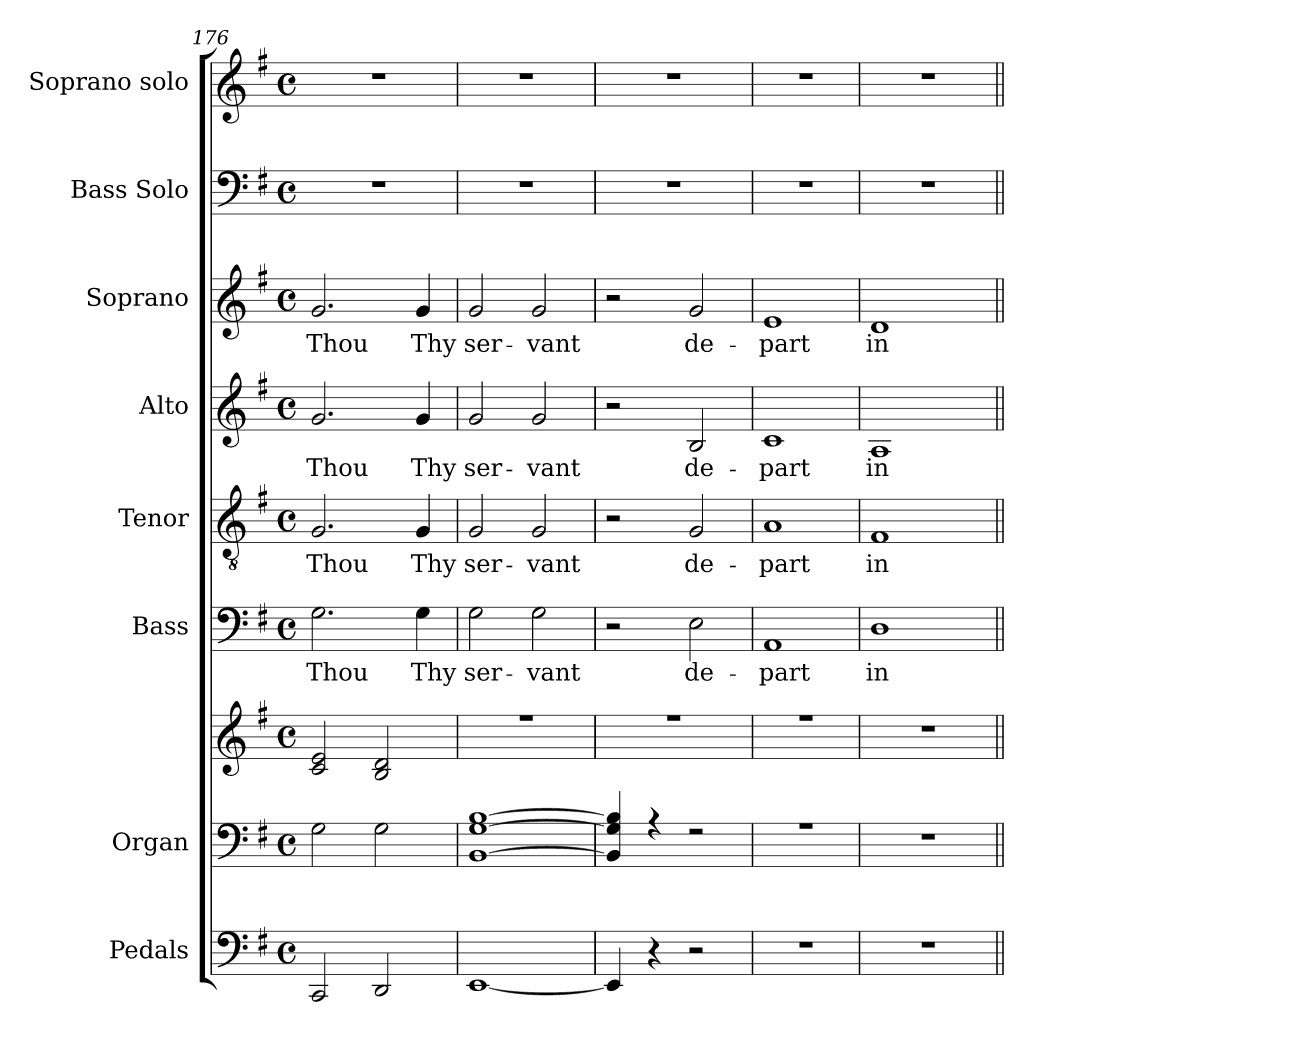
**kern	**kern	**kern	**kern	**text	**kern	**text	**kern	**text	**kern	**text	**kern	**kern
*part8	*part7	*part7	*part6	*part6	*part5	*part5	*part4	*part4	*part3	*part3	*part2	*part1
*staff9	*staff8	*staff7	*staff6	*staff6	*staff5	*staff5	*staff4	*staff4	*staff3	*staff3	*staff2	*staff1
*I"Pedals	*I"Organ	*	*I"Bass	*	*I"Tenor	*	*I"Alto	*	*I"Soprano	*	*I"Bass Solo	*I"Soprano solo
*	*	*	*I'B	*	*I'T	*	*I'A	*	*I'S	*	*I'B	*I'S
*clefF4	*clefF4	*clefG2	*clefF4	*	*clefGv2	*	*clefG2	*	*clefG2	*	*clefF4	*clefG2
*k[f#]	*k[f#]	*k[f#]	*k[f#]	*	*k[f#]	*	*k[f#]	*	*k[f#]	*	*k[f#]	*k[f#]
*G:	*G:	*G:	*G:	*	*G:	*	*G:	*	*G:	*	*G:	*G:
*M4/4	*M4/4	*M4/4	*M4/4	*	*M4/4	*	*M4/4	*	*M4/4	*	*M4/4	*M4/4
*met(c)	*met(c)	*met(c)	*met(c)	*	*met(c)	*	*met(c)	*	*met(c)	*	*met(c)	*met(c)
=176	=176	=176	=176	=176	=176	=176	=176	=176	=176	=176	=176	=176
*	*^	*^	*	*	*	*	*	*	*	*	*	*
!	!	!	!	!	!	!LO:LY:b	!	!LO:LY:b	!	!LO:LY:b	!	!LO:LY:b	!	!
2CC	2G\	1ryy	2c/ 2e/	1ryy	2.G	Thou	2.G	Thou	2.g	Thou	2.g	Thou	1r	1r
2DD	2G\	.	2B/ 2d/	.	.	.	.	.	.	.	.	.	.	.
!	!	!	!	!	!	!LO:LY:b	!	!LO:LY:b	!	!LO:LY:b	!	!LO:LY:b	!	!
.	.	.	.	.	4G	Thy	4G	Thy	4g	Thy	4g	Thy	.	.
=177	=177	=177	=177	=177	=177	=177	=177	=177	=177	=177	=177	=177	=177	=177
!	!	!	!	!	!	!LO:LY:b	!	!LO:LY:b	!	!LO:LY:b	!	!LO:LY:b	!	!
[1EE	[1BB/ [1G/ [1B/	1ryy	1r	1ryy	2G	ser-	2G	ser-	2g	ser-	2g	ser-	1r	1r
!	!	!	!	!	!	!LO:LY:b	!	!LO:LY:b	!	!LO:LY:b	!	!LO:LY:b	!	!
.	.	.	.	.	2G	-vant	2G	-vant	2g	-vant	2g	-vant	.	.
=178	=178	=178	=178	=178	=178	=178	=178	=178	=178	=178	=178	=178	=178	=178
4EE]	4BB/] 4G/] 4B/]	1ryy	1r	1ryy	2r	.	2r	.	2r	.	2r	.	1r	1r
4r	4r	.	.	.	.	.	.	.	.	.	.	.	.	.
!	!	!	!	!	!	!LO:LY:b	!	!LO:LY:b	!	!LO:LY:b	!	!LO:LY:b	!	!
2r	2r	.	.	.	2E	de-	2G	de-	2B	de-	2g	de-	.	.
=179	=179	=179	=179	=179	=179	=179	=179	=179	=179	=179	=179	=179	=179	=179
!	!	!	!	!	!	!LO:LY:b	!	!LO:LY:b	!	!LO:LY:b	!	!LO:LY:b	!	!
1r	1r	1ryy	1r	1ryy	1AA	-part	1A	-part	1c	-part	1e	-part	1r	1r
=180	=180	=180	=180	=180	=180	=180	=180	=180	=180	=180	=180	=180	=180	=180
!	!	!	!	!	!	!LO:LY:b	!	!LO:LY:b	!	!LO:LY:b	!	!LO:LY:b	!	!
1r	1r	2ryy	1r	2ryy	1D	in	1F#	in	1A	in	1d	in	1r	1r
.	.	2ryy	.	2ryy	.	.	.	.	.	.	.	.	.	.
*	*v	*v	*	*	*	*	*	*	*	*	*	*	*	*
*	*	*v	*v	*	*	*	*	*	*	*	*	*	*
=||	=||	=||	=||	=||	=||	=||	=||	=||	=||	=||	=||	=||
*-	*-	*-	*-	*-	*-	*-	*-	*-	*-	*-	*-	*-
